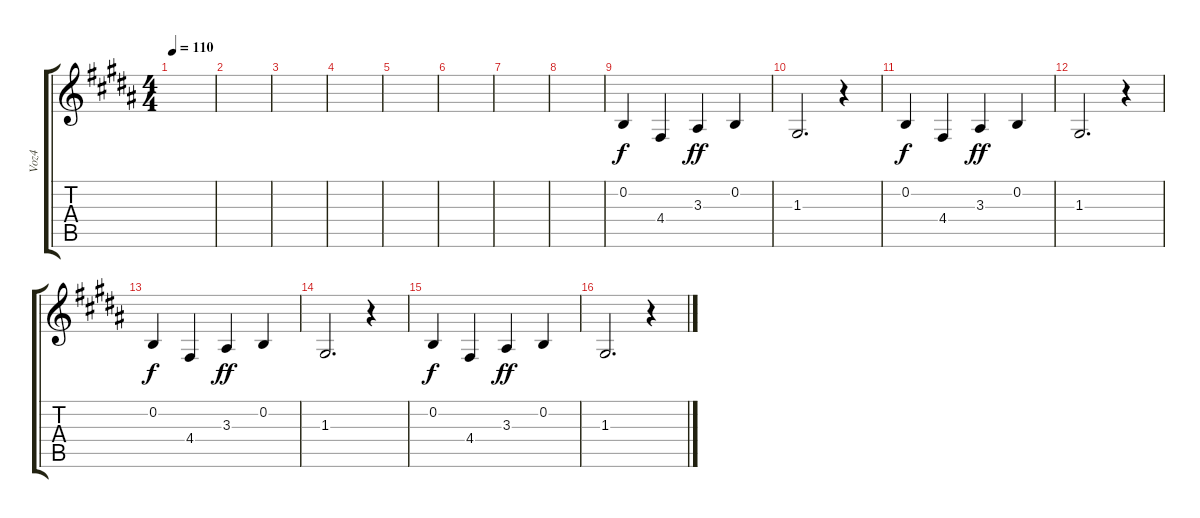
\track ("Voz4" "Voz4") {instrument choiraahs}
\staff {score tabs}
\tuning (E4 B3 G3 D3 A2 E2) {hide}
\ts (4 4)
\tempo 110
\clef g2
\ks b
|
|
|
|
|
|
|
|
0.2.4{dy f} 4.4.4 3.3.4{dy ff} 0.2.4 |
1.3.2{d} r.4 |
0.2.4{dy f} 4.4.4 3.3.4{dy ff} 0.2.4 |
1.3.2{d} r.4 |
0.2.4{dy f} 4.4.4 3.3.4{dy ff} 0.2.4 |
1.3.2{d} r.4 |
0.2.4{dy f} 4.4.4 3.3.4{dy ff} 0.2.4 |
1.3.2{d} r.4
